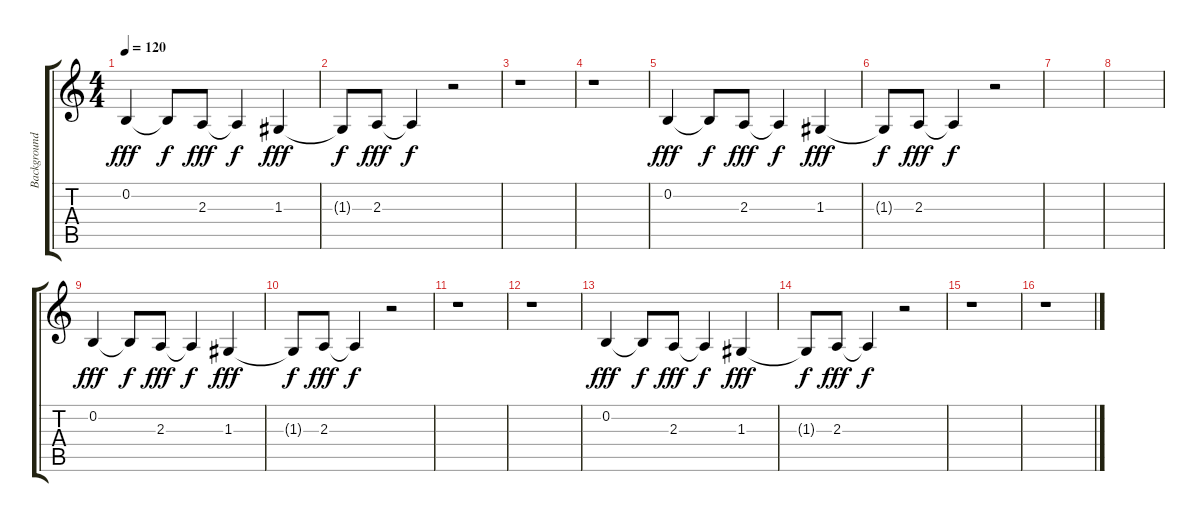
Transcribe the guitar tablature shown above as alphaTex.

\track ("Background on the chorus" "Background") {instrument lead6voice}
\staff {score tabs}
\tuning (E4 B3 G3 D3 A2 E2) {hide}
\ts (4 4)
\tempo 120
\clef g2
\ks c
0.2.4{dy fff} 0.2{t}.8{dy f} 2.3.8{dy fff} 2.3{t}.4{dy f} 1.3.4{dy fff} |
1.3{t}.8{dy f} 2.3.8{dy fff} 2.3{t}.4{dy f} r.2 |
r.1 |
r.1 |
0.2.4{dy fff} 0.2{t}.8{dy f} 2.3.8{dy fff} 2.3{t}.4{dy f} 1.3.4{dy fff} |
1.3{t}.8{dy f} 2.3.8{dy fff} 2.3{t}.4{dy f} r.2 |
|
|
0.2.4{dy fff} 0.2{t}.8{dy f} 2.3.8{dy fff} 2.3{t}.4{dy f} 1.3.4{dy fff} |
1.3{t}.8{dy f} 2.3.8{dy fff} 2.3{t}.4{dy f} r.2 |
r.1 |
r.1 |
0.2.4{dy fff} 0.2{t}.8{dy f} 2.3.8{dy fff} 2.3{t}.4{dy f} 1.3.4{dy fff} |
1.3{t}.8{dy f} 2.3.8{dy fff} 2.3{t}.4{dy f} r.2 |
r.1 |
r.1
